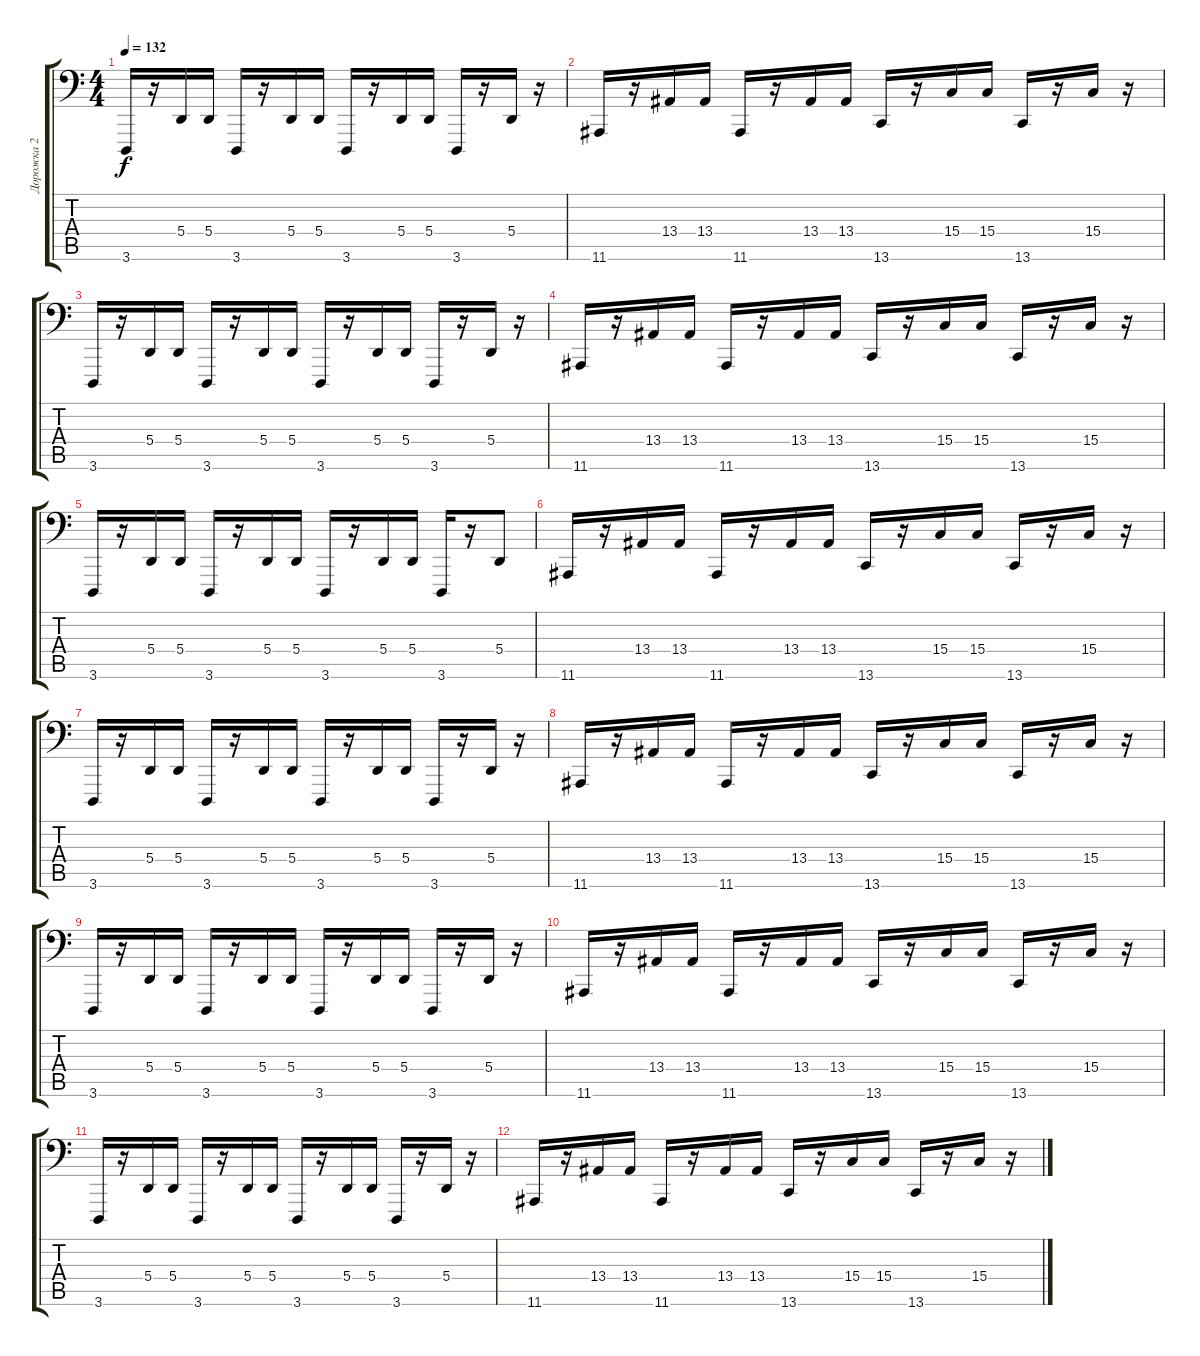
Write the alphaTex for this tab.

\track ("Дорожка 2" "Дорожка 2") {instrument lead8bassandlead}
\staff {score tabs}
\tuning (C3 G2 D2 A1 E1 B0) {hide}
\ts (4 4)
\tempo 132
\clef f4
\ks c
3.6.16{dy f} r.16 5.4.16 5.4.16 3.6.16 r.16 5.4.16 5.4.16 3.6.16 r.16 5.4.16 5.4.16 3.6.16 r.16 5.4.16 r.16 |
11.6.16 r.16 13.4.16 13.4.16 11.6.16 r.16 13.4.16 13.4.16 13.6.16 r.16 15.4.16 15.4.16 13.6.16 r.16 15.4.16 r.16 |
3.6.16 r.16 5.4.16 5.4.16 3.6.16 r.16 5.4.16 5.4.16 3.6.16 r.16 5.4.16 5.4.16 3.6.16 r.16 5.4.16 r.16 |
11.6.16 r.16 13.4.16 13.4.16 11.6.16 r.16 13.4.16 13.4.16 13.6.16 r.16 15.4.16 15.4.16 13.6.16 r.16 15.4.16 r.16 |
3.6.16 r.16 5.4.16 5.4.16 3.6.16 r.16 5.4.16 5.4.16 3.6.16 r.16 5.4.16 5.4.16 3.6.16 r.16 5.4.8 |
11.6.16 r.16 13.4.16 13.4.16 11.6.16 r.16 13.4.16 13.4.16 13.6.16 r.16 15.4.16 15.4.16 13.6.16 r.16 15.4.16 r.16 |
3.6.16 r.16 5.4.16 5.4.16 3.6.16 r.16 5.4.16 5.4.16 3.6.16 r.16 5.4.16 5.4.16 3.6.16 r.16 5.4.16 r.16 |
11.6.16 r.16 13.4.16 13.4.16 11.6.16 r.16 13.4.16 13.4.16 13.6.16 r.16 15.4.16 15.4.16 13.6.16 r.16 15.4.16 r.16 |
3.6.16 r.16 5.4.16 5.4.16 3.6.16 r.16 5.4.16 5.4.16 3.6.16 r.16 5.4.16 5.4.16 3.6.16 r.16 5.4.16 r.16 |
11.6.16 r.16 13.4.16 13.4.16 11.6.16 r.16 13.4.16 13.4.16 13.6.16 r.16 15.4.16 15.4.16 13.6.16 r.16 15.4.16 r.16 |
3.6.16 r.16 5.4.16 5.4.16 3.6.16 r.16 5.4.16 5.4.16 3.6.16 r.16 5.4.16 5.4.16 3.6.16 r.16 5.4.16 r.16 |
11.6.16 r.16 13.4.16 13.4.16 11.6.16 r.16 13.4.16 13.4.16 13.6.16 r.16 15.4.16 15.4.16 13.6.16 r.16 15.4.16 r.16
